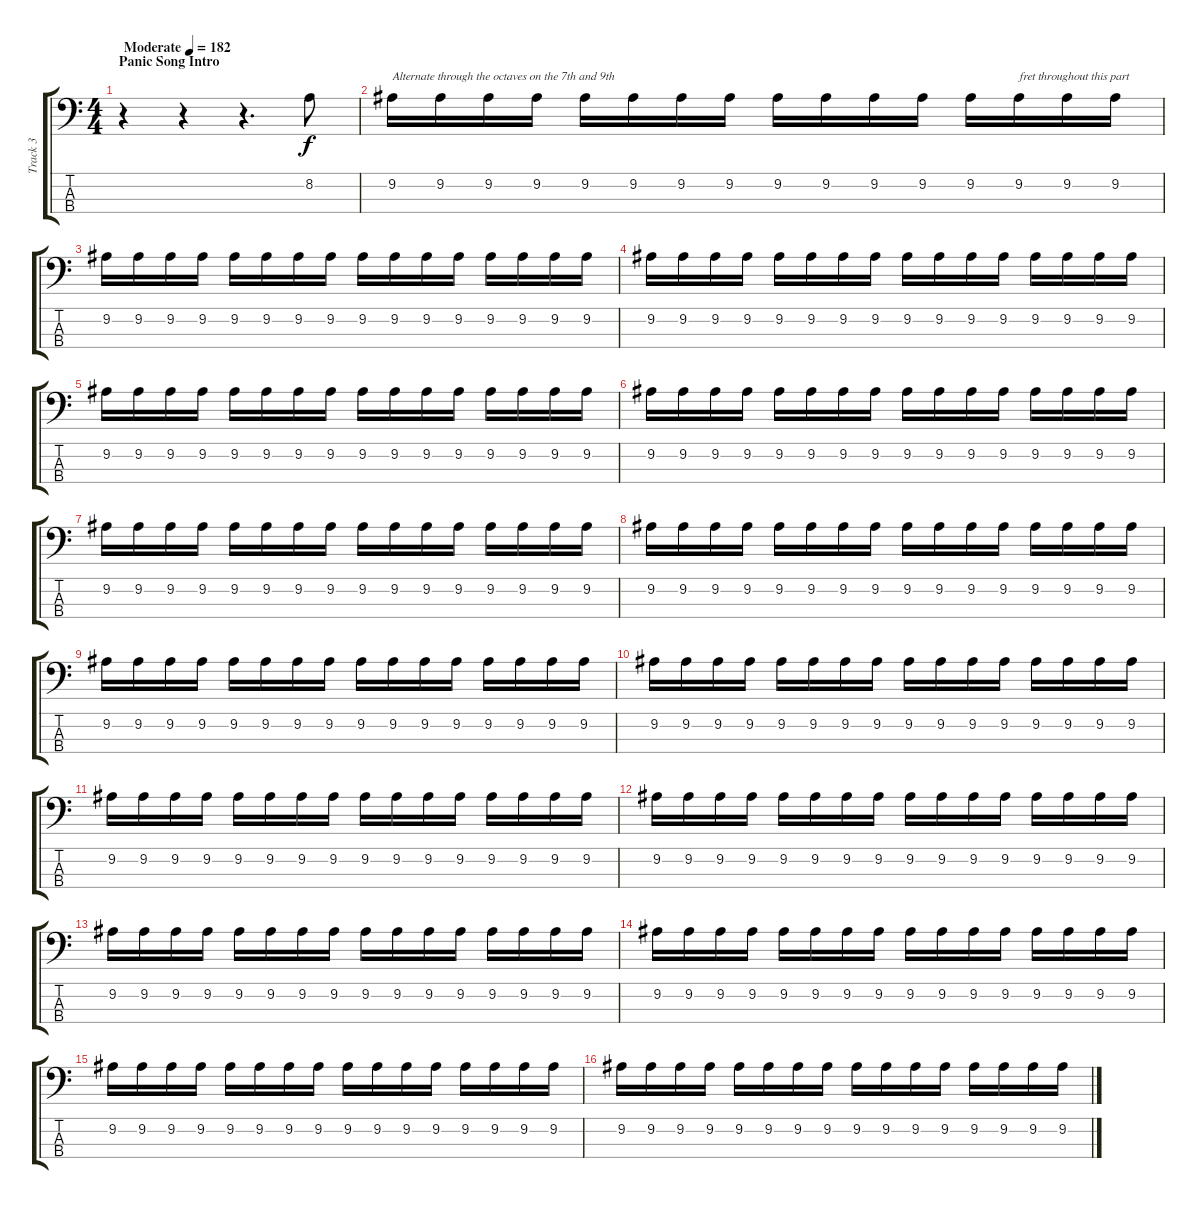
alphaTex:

\track ("Track 3" "Track 3") {instrument electricbassfinger}
\staff {score tabs}
\tuning (Gb2 Db2 Ab1 Eb1) {hide}
\ts (4 4)
\section ("" "Panic Song Intro")
\tempo (182 "Moderate")
\clef f4
\ks c
r.4{dy f instrument electricbassfinger} r.4 r.4{d} 8.2.8 |
9.2.16{txt "Alternate through the octaves on the 7th and 9th"} 9.2.16 9.2.16 9.2.16 9.2.16 9.2.16 9.2.16 9.2.16 9.2.16 9.2.16 9.2.16 9.2.16 9.2.16 9.2.16{txt "fret throughout this part"} 9.2.16 9.2.16 |
9.2.16 9.2.16 9.2.16 9.2.16 9.2.16 9.2.16 9.2.16 9.2.16 9.2.16 9.2.16 9.2.16 9.2.16 9.2.16 9.2.16 9.2.16 9.2.16 |
9.2.16 9.2.16 9.2.16 9.2.16 9.2.16 9.2.16 9.2.16 9.2.16 9.2.16 9.2.16 9.2.16 9.2.16 9.2.16 9.2.16 9.2.16 9.2.16 |
9.2.16 9.2.16 9.2.16 9.2.16 9.2.16 9.2.16 9.2.16 9.2.16 9.2.16 9.2.16 9.2.16 9.2.16 9.2.16 9.2.16 9.2.16 9.2.16 |
9.2.16 9.2.16 9.2.16 9.2.16 9.2.16 9.2.16 9.2.16 9.2.16 9.2.16 9.2.16 9.2.16 9.2.16 9.2.16 9.2.16 9.2.16 9.2.16 |
9.2.16 9.2.16 9.2.16 9.2.16 9.2.16 9.2.16 9.2.16 9.2.16 9.2.16 9.2.16 9.2.16 9.2.16 9.2.16 9.2.16 9.2.16 9.2.16 |
9.2.16 9.2.16 9.2.16 9.2.16 9.2.16 9.2.16 9.2.16 9.2.16 9.2.16 9.2.16 9.2.16 9.2.16 9.2.16 9.2.16 9.2.16 9.2.16 |
9.2.16 9.2.16 9.2.16 9.2.16 9.2.16 9.2.16 9.2.16 9.2.16 9.2.16 9.2.16 9.2.16 9.2.16 9.2.16 9.2.16 9.2.16 9.2.16 |
9.2.16 9.2.16 9.2.16 9.2.16 9.2.16 9.2.16 9.2.16 9.2.16 9.2.16 9.2.16 9.2.16 9.2.16 9.2.16 9.2.16 9.2.16 9.2.16 |
9.2.16 9.2.16 9.2.16 9.2.16 9.2.16 9.2.16 9.2.16 9.2.16 9.2.16 9.2.16 9.2.16 9.2.16 9.2.16 9.2.16 9.2.16 9.2.16 |
9.2.16 9.2.16 9.2.16 9.2.16 9.2.16 9.2.16 9.2.16 9.2.16 9.2.16 9.2.16 9.2.16 9.2.16 9.2.16 9.2.16 9.2.16 9.2.16 |
9.2.16 9.2.16 9.2.16 9.2.16 9.2.16 9.2.16 9.2.16 9.2.16 9.2.16 9.2.16 9.2.16 9.2.16 9.2.16 9.2.16 9.2.16 9.2.16 |
9.2.16 9.2.16 9.2.16 9.2.16 9.2.16 9.2.16 9.2.16 9.2.16 9.2.16 9.2.16 9.2.16 9.2.16 9.2.16 9.2.16 9.2.16 9.2.16 |
9.2.16 9.2.16 9.2.16 9.2.16 9.2.16 9.2.16 9.2.16 9.2.16 9.2.16 9.2.16 9.2.16 9.2.16 9.2.16 9.2.16 9.2.16 9.2.16 |
9.2.16 9.2.16 9.2.16 9.2.16 9.2.16 9.2.16 9.2.16 9.2.16 9.2.16 9.2.16 9.2.16 9.2.16 9.2.16 9.2.16 9.2.16 9.2.16
